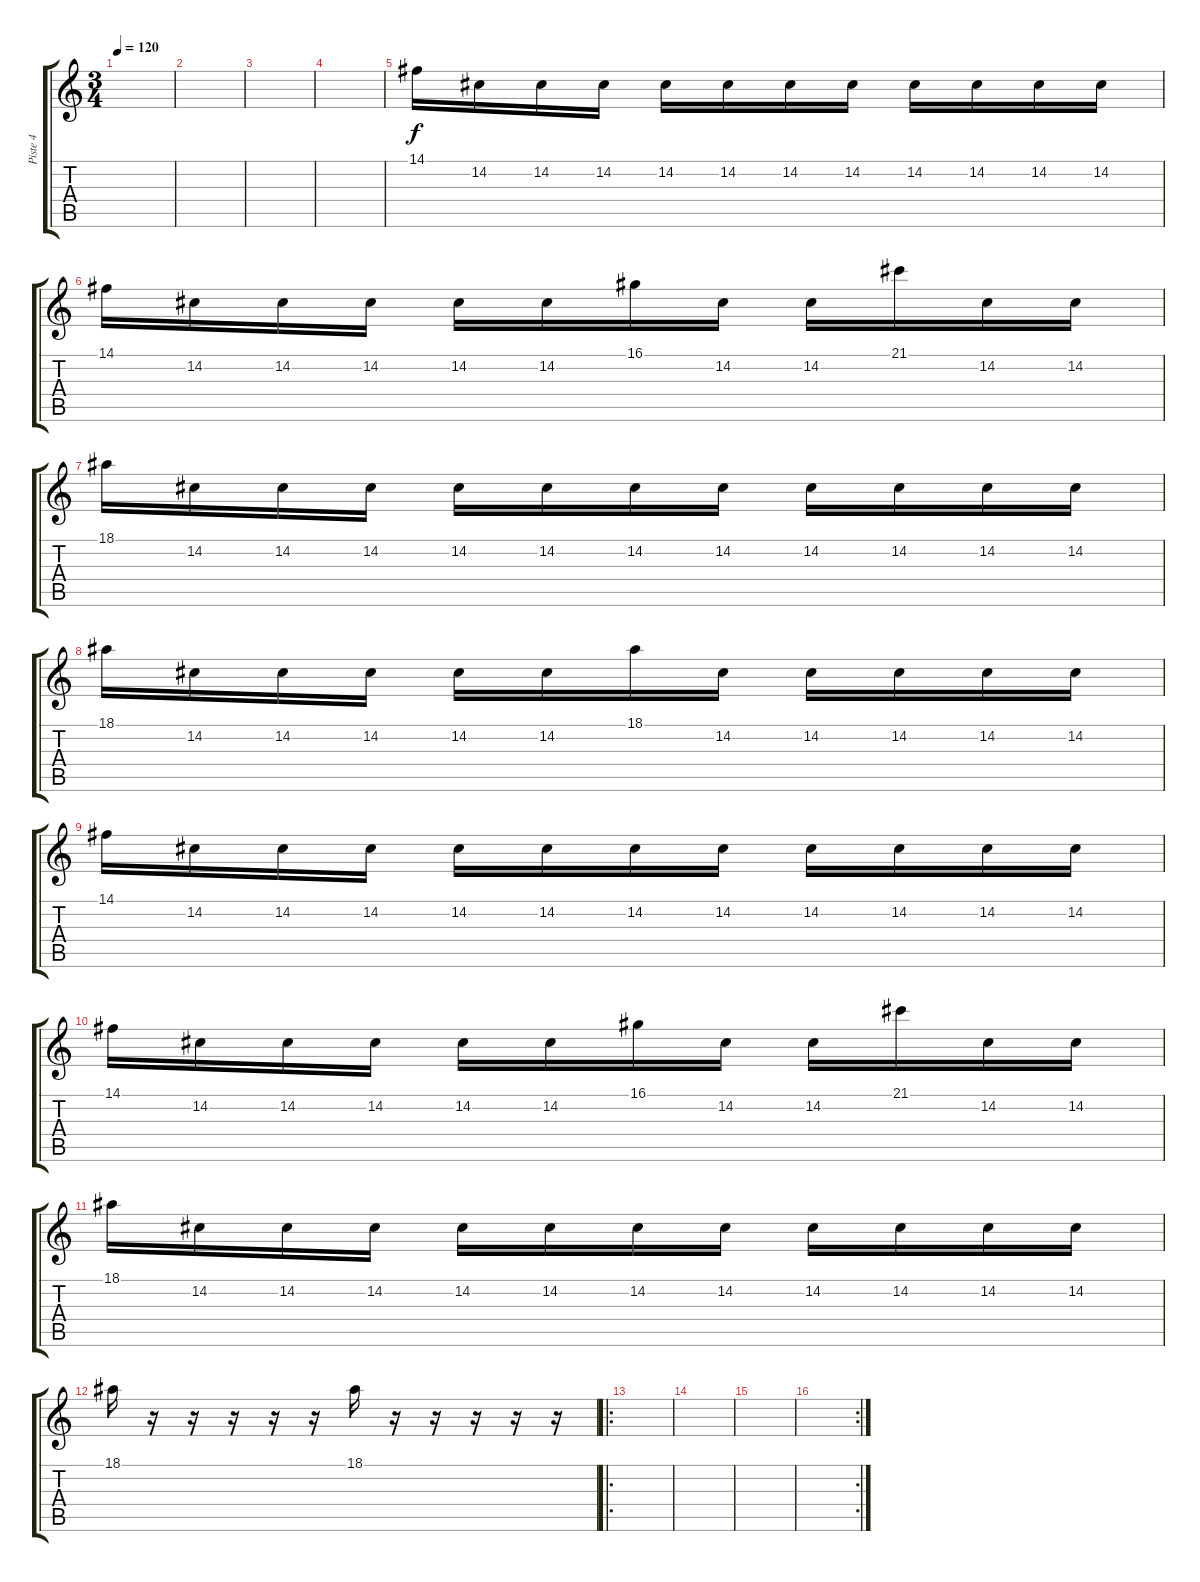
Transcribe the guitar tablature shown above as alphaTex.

\track ("Piste 4" "Piste 4") {instrument orchestralharp}
\staff {score tabs}
\tuning (E4 B3 G3 D3 A2 E2) {hide}
\ts (3 4)
\tempo 120
\clef g2
\ks c
|
|
|
|
14.1.16 14.2.16 14.2.16 14.2.16 14.2.16 14.2.16 14.2.16 14.2.16 14.2.16 14.2.16 14.2.16 14.2.16 |
14.1.16 14.2.16 14.2.16 14.2.16 14.2.16 14.2.16 16.1.16 14.2.16 14.2.16 21.1.16 14.2.16 14.2.16 |
18.1.16 14.2.16 14.2.16 14.2.16 14.2.16 14.2.16 14.2.16 14.2.16 14.2.16 14.2.16 14.2.16 14.2.16 |
18.1.16 14.2.16 14.2.16 14.2.16 14.2.16 14.2.16 18.1.16 14.2.16 14.2.16 14.2.16 14.2.16 14.2.16 |
14.1.16 14.2.16 14.2.16 14.2.16 14.2.16 14.2.16 14.2.16 14.2.16 14.2.16 14.2.16 14.2.16 14.2.16 |
14.1.16 14.2.16 14.2.16 14.2.16 14.2.16 14.2.16 16.1.16 14.2.16 14.2.16 21.1.16 14.2.16 14.2.16 |
18.1.16 14.2.16 14.2.16 14.2.16 14.2.16 14.2.16 14.2.16 14.2.16 14.2.16 14.2.16 14.2.16 14.2.16 |
18.1.16 r.16 r.16 r.16 r.16 r.16 18.1.16 r.16 r.16 r.16 r.16 r.16 |
\ro
|
|
|
\rc 2
